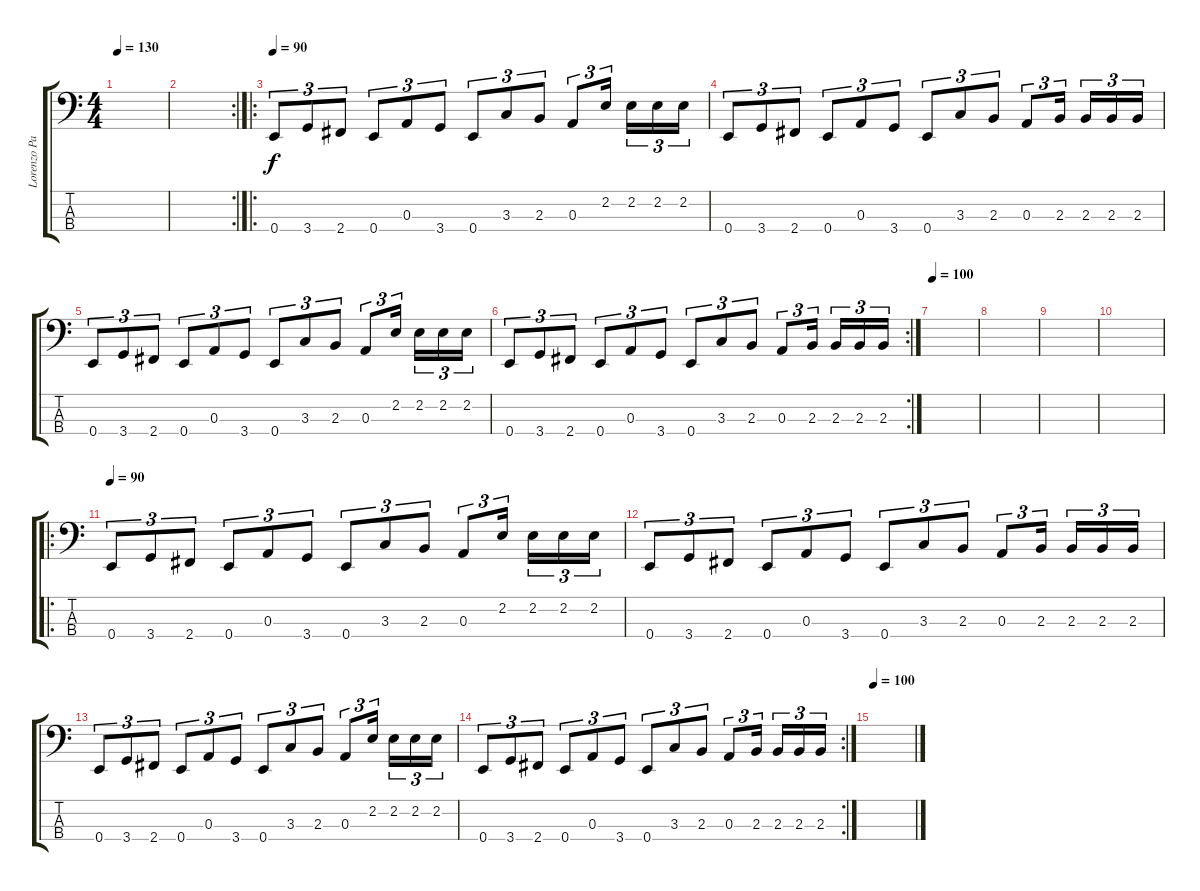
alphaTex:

\track ("Lorenzo Partida" "Lorenzo Pa") {instrument electricbassfinger}
\staff {score tabs}
\tuning (G2 D2 A1 E1) {hide}
\ts (4 4)
\tempo 130
\clef f4
\ks c
|
\rc 2
|
\ro
\tempo 90
0.4.8{tu (3 2)} 3.4.8{tu (3 2)} 2.4.8{tu (3 2)} 0.4.8{tu (3 2)} 0.3.8{tu (3 2)} 3.4.8{tu (3 2)} 0.4.8{tu (3 2)} 3.3.8{tu (3 2)} 2.3.8{tu (3 2)} 0.3.8{tu (3 2)} 2.2.16{tu (3 2) beam splitsecondary} 2.2.16{tu (3 2)} 2.2.16{tu (3 2)} 2.2.16{tu (3 2)} |
0.4.8{tu (3 2)} 3.4.8{tu (3 2)} 2.4.8{tu (3 2)} 0.4.8{tu (3 2)} 0.3.8{tu (3 2)} 3.4.8{tu (3 2)} 0.4.8{tu (3 2)} 3.3.8{tu (3 2)} 2.3.8{tu (3 2)} 0.3.8{tu (3 2)} 2.3.16{tu (3 2) beam splitsecondary} 2.3.16{tu (3 2)} 2.3.16{tu (3 2)} 2.3.16{tu (3 2)} |
0.4.8{tu (3 2)} 3.4.8{tu (3 2)} 2.4.8{tu (3 2)} 0.4.8{tu (3 2)} 0.3.8{tu (3 2)} 3.4.8{tu (3 2)} 0.4.8{tu (3 2)} 3.3.8{tu (3 2)} 2.3.8{tu (3 2)} 0.3.8{tu (3 2)} 2.2.16{tu (3 2) beam splitsecondary} 2.2.16{tu (3 2)} 2.2.16{tu (3 2)} 2.2.16{tu (3 2)} |
\rc 2
0.4.8{tu (3 2)} 3.4.8{tu (3 2)} 2.4.8{tu (3 2)} 0.4.8{tu (3 2)} 0.3.8{tu (3 2)} 3.4.8{tu (3 2)} 0.4.8{tu (3 2)} 3.3.8{tu (3 2)} 2.3.8{tu (3 2)} 0.3.8{tu (3 2)} 2.3.16{tu (3 2) beam splitsecondary} 2.3.16{tu (3 2)} 2.3.16{tu (3 2)} 2.3.16{tu (3 2)} |
\tempo 100
|
|
|
|
\ro
\tempo 90
0.4.8{tu (3 2)} 3.4.8{tu (3 2)} 2.4.8{tu (3 2)} 0.4.8{tu (3 2)} 0.3.8{tu (3 2)} 3.4.8{tu (3 2)} 0.4.8{tu (3 2)} 3.3.8{tu (3 2)} 2.3.8{tu (3 2)} 0.3.8{tu (3 2)} 2.2.16{tu (3 2) beam splitsecondary} 2.2.16{tu (3 2)} 2.2.16{tu (3 2)} 2.2.16{tu (3 2)} |
0.4.8{tu (3 2)} 3.4.8{tu (3 2)} 2.4.8{tu (3 2)} 0.4.8{tu (3 2)} 0.3.8{tu (3 2)} 3.4.8{tu (3 2)} 0.4.8{tu (3 2)} 3.3.8{tu (3 2)} 2.3.8{tu (3 2)} 0.3.8{tu (3 2)} 2.3.16{tu (3 2) beam splitsecondary} 2.3.16{tu (3 2)} 2.3.16{tu (3 2)} 2.3.16{tu (3 2)} |
0.4.8{tu (3 2)} 3.4.8{tu (3 2)} 2.4.8{tu (3 2)} 0.4.8{tu (3 2)} 0.3.8{tu (3 2)} 3.4.8{tu (3 2)} 0.4.8{tu (3 2)} 3.3.8{tu (3 2)} 2.3.8{tu (3 2)} 0.3.8{tu (3 2)} 2.2.16{tu (3 2) beam splitsecondary} 2.2.16{tu (3 2)} 2.2.16{tu (3 2)} 2.2.16{tu (3 2)} |
\rc 2
0.4.8{tu (3 2)} 3.4.8{tu (3 2)} 2.4.8{tu (3 2)} 0.4.8{tu (3 2)} 0.3.8{tu (3 2)} 3.4.8{tu (3 2)} 0.4.8{tu (3 2)} 3.3.8{tu (3 2)} 2.3.8{tu (3 2)} 0.3.8{tu (3 2)} 2.3.16{tu (3 2) beam splitsecondary} 2.3.16{tu (3 2)} 2.3.16{tu (3 2)} 2.3.16{tu (3 2)} |
\tempo 100
